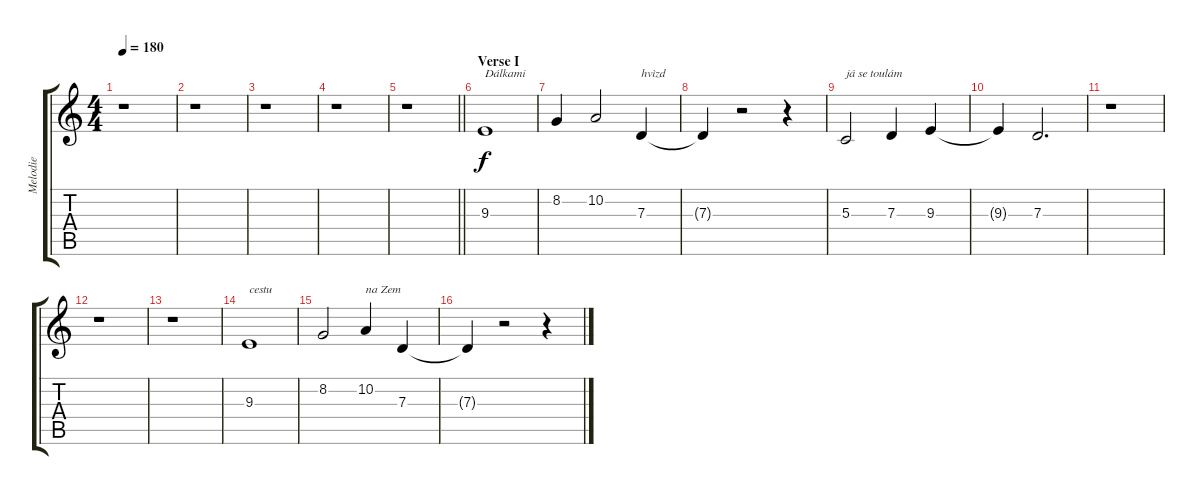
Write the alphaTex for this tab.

\track ("Melodie" "Melodie") {instrument synthbrass1}
\staff {score tabs}
\tuning (E4 B3 G3 D3 A2 E2) {hide}
\ts (4 4)
\tempo 180
\clef g2
\ks c
r.1{dy f} |
r.1 |
r.1 |
r.1 |
\barLineRight lightlight
r.1 |
\section ("" "Verse I")
9.3.1{txt "Dálkami"} |
8.2.4 10.2.2 7.3.4{txt "hvìzd"} |
7.3{t}.4 r.2 r.4 |
5.3.2{txt "já se toulám"} 7.3.4 9.3.4 |
9.3{t}.4 7.3.2{d} |
r.1 |
r.1 |
r.1 |
9.3.1{txt "cestu"} |
8.2.2 10.2.4{txt "na Zem"} 7.3.4 |
7.3{t}.4 r.2 r.4
